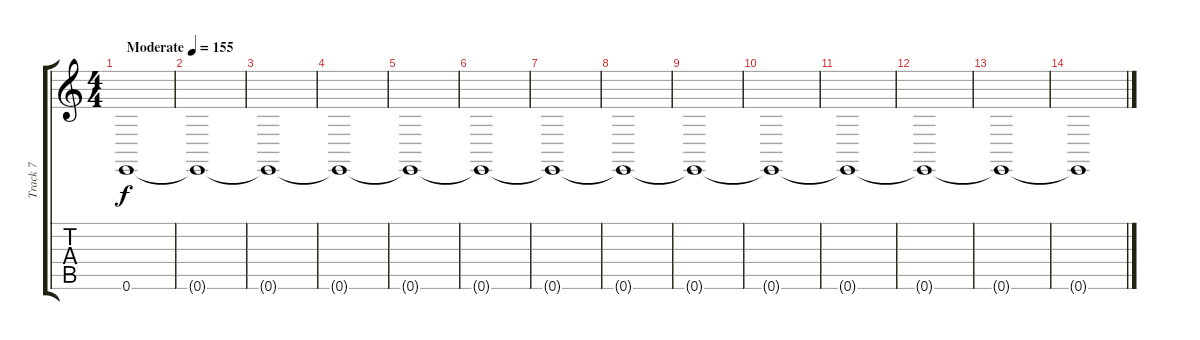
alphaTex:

\track ("Track 7" "Track 7") {instrument stringensemble1}
\staff {score tabs}
\tuning (E4 B3 G3 D3 A2 E2) {hide}
\ts (4 4)
\tempo (155 "Moderate")
\clef g2
\ks c
0.6.1{dy f instrument stringensemble1} |
0.6{t}.1 |
0.6{t}.1 |
0.6{t}.1 |
0.6{t}.1 |
0.6{t}.1 |
0.6{t}.1 |
0.6{t}.1 |
0.6{t}.1 |
0.6{t}.1 |
0.6{t}.1 |
0.6{t}.1 |
0.6{t}.1 |
0.6{t}.1
